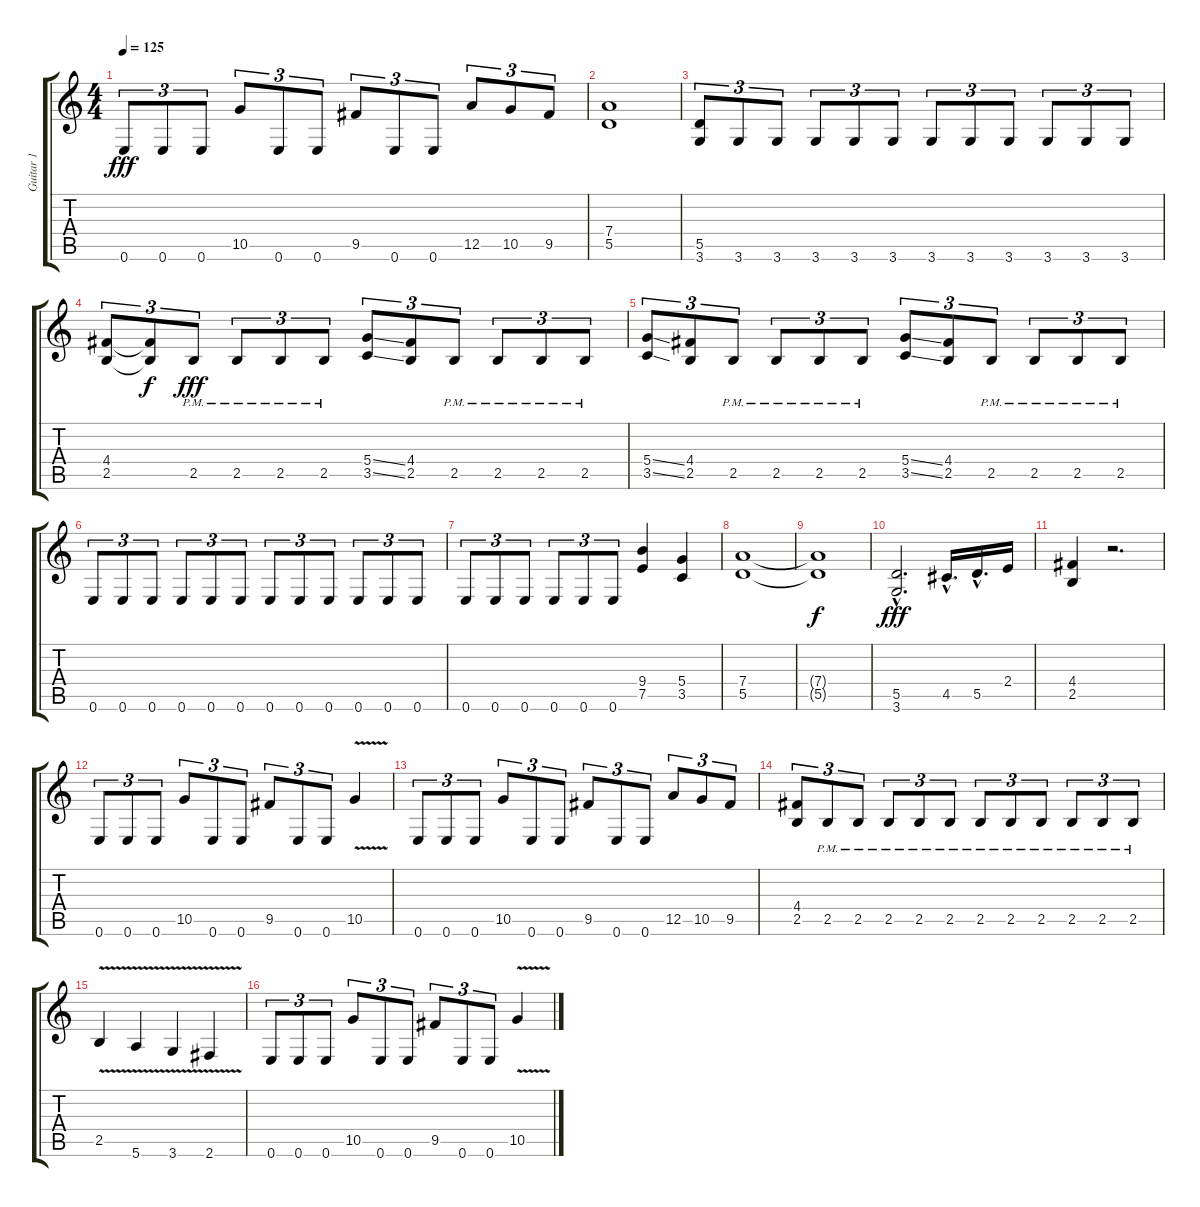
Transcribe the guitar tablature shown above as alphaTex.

\track ("Guitar 1" "Guitar 1") {instrument distortionguitar}
\staff {score tabs}
\tuning (E4 B3 G3 D3 A2 E2) {hide}
\ts (4 4)
\tempo 125
\clef g2
\ks c
0.6.8{tu (3 2) dy fff} 0.6.8{tu (3 2)} 0.6.8{tu (3 2)} 10.5.8{tu (3 2)} 0.6.8{tu (3 2)} 0.6.8{tu (3 2)} 9.5.8{tu (3 2)} 0.6.8{tu (3 2)} 0.6.8{tu (3 2)} 12.5.8{tu (3 2)} 10.5.8{tu (3 2)} 9.5.8{tu (3 2)} |
(7.4 5.5).1 |
(5.5 3.6).8{tu (3 2)} 3.6.8{tu (3 2)} 3.6.8{tu (3 2)} 3.6.8{tu (3 2)} 3.6.8{tu (3 2)} 3.6.8{tu (3 2)} 3.6.8{tu (3 2)} 3.6.8{tu (3 2)} 3.6.8{tu (3 2)} 3.6.8{tu (3 2)} 3.6.8{tu (3 2)} 3.6.8{tu (3 2)} |
(4.4 2.5).8{tu (3 2)} (4.4{t} 2.5{t}).8{tu (3 2) dy f} 2.5{pm}.8{tu (3 2) dy fff} 2.5{pm}.8{tu (3 2)} 2.5{pm}.8{tu (3 2)} 2.5{pm}.8{tu (3 2)} (5.4{ss} 3.5{ss}).8{tu (3 2)} (4.4 2.5).8{tu (3 2)} 2.5{pm}.8{tu (3 2)} 2.5{pm}.8{tu (3 2)} 2.5{pm}.8{tu (3 2)} 2.5{pm}.8{tu (3 2)} |
(5.4{ss} 3.5{ss}).8{tu (3 2)} (4.4 2.5).8{tu (3 2)} 2.5{pm}.8{tu (3 2)} 2.5{pm}.8{tu (3 2)} 2.5{pm}.8{tu (3 2)} 2.5{pm}.8{tu (3 2)} (5.4{ss} 3.5{ss}).8{tu (3 2)} (4.4 2.5).8{tu (3 2)} 2.5{pm}.8{tu (3 2)} 2.5{pm}.8{tu (3 2)} 2.5{pm}.8{tu (3 2)} 2.5{pm}.8{tu (3 2)} |
0.6.8{tu (3 2)} 0.6.8{tu (3 2)} 0.6.8{tu (3 2)} 0.6.8{tu (3 2)} 0.6.8{tu (3 2)} 0.6.8{tu (3 2)} 0.6.8{tu (3 2)} 0.6.8{tu (3 2)} 0.6.8{tu (3 2)} 0.6.8{tu (3 2)} 0.6.8{tu (3 2)} 0.6.8{tu (3 2)} |
0.6.8{tu (3 2)} 0.6.8{tu (3 2)} 0.6.8{tu (3 2)} 0.6.8{tu (3 2)} 0.6.8{tu (3 2)} 0.6.8{tu (3 2)} (9.4 7.5).4 (5.4 3.5).4 |
(7.4 5.5).1 |
(7.4{t} 5.5{t}).1{dy f} |
(5.5{hac} 3.6{hac}).2{d dy fff} 4.5{hac}.16{d} 5.5{hac}.16{d} 2.4.16 |
(4.4 2.5).4 r.2{d} |
0.6.8{tu (3 2)} 0.6.8{tu (3 2)} 0.6.8{tu (3 2)} 10.5.8{tu (3 2)} 0.6.8{tu (3 2)} 0.6.8{tu (3 2)} 9.5.8{tu (3 2)} 0.6.8{tu (3 2)} 0.6.8{tu (3 2)} 10.5{v}.4 |
0.6.8{tu (3 2)} 0.6.8{tu (3 2)} 0.6.8{tu (3 2)} 10.5.8{tu (3 2)} 0.6.8{tu (3 2)} 0.6.8{tu (3 2)} 9.5.8{tu (3 2)} 0.6.8{tu (3 2)} 0.6.8{tu (3 2)} 12.5.8{tu (3 2)} 10.5.8{tu (3 2)} 9.5.8{tu (3 2)} |
(4.4 2.5).8{tu (3 2)} 2.5{pm}.8{tu (3 2)} 2.5{pm}.8{tu (3 2)} 2.5{pm}.8{tu (3 2)} 2.5{pm}.8{tu (3 2)} 2.5{pm}.8{tu (3 2)} 2.5{pm}.8{tu (3 2)} 2.5{pm}.8{tu (3 2)} 2.5{pm}.8{tu (3 2)} 2.5{pm}.8{tu (3 2)} 2.5{pm}.8{tu (3 2)} 2.5{pm}.8{tu (3 2)} |
2.5{v}.4 5.6{v}.4 3.6{v}.4 2.6{v}.4 |
0.6.8{tu (3 2)} 0.6.8{tu (3 2)} 0.6.8{tu (3 2)} 10.5.8{tu (3 2)} 0.6.8{tu (3 2)} 0.6.8{tu (3 2)} 9.5.8{tu (3 2)} 0.6.8{tu (3 2)} 0.6.8{tu (3 2)} 10.5{v}.4
